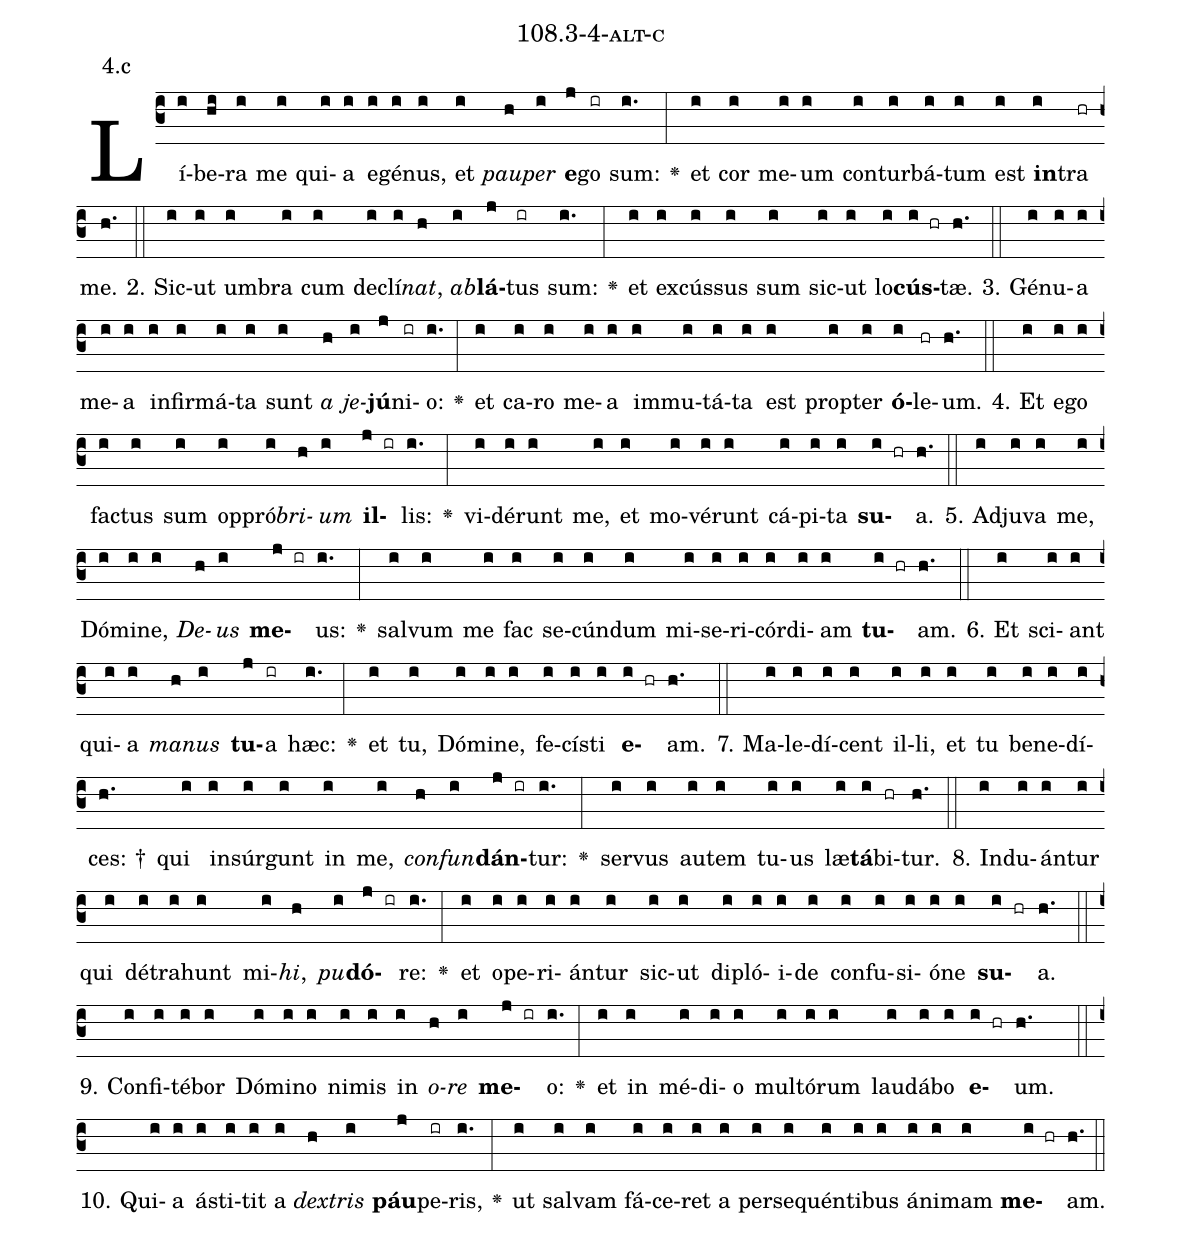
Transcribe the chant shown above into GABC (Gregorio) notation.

name: 108.3-4-alt-c;
annotation: 4.c;
%%
(c3)Lí(i)be(hi)ra(i) me(i) qui(i)a(i) e(i)gé(i)nus,(i) et(i) <i>pau</i>(h)<i>per</i>(i) <b>e</b>(j)go(ir) sum:(i.) <v>\greheightstar</v>(:) et(i) cor(i) me(i)um(i) con(i)tur(i)bá(i)tum(i) est(i) <b>in</b>(i)tra(hr) me.(h.) (::)
2. Sic(i)ut(i) um(i)bra(i) cum(i) de(i)clí(i)<i>nat</i>,(h) <i>ab</i>(i)<b>lá</b>(j)tus(ir) sum:(i.) <v>\greheightstar</v>(:) et(i) ex(i)cús(i)sus(i) sum(i) sic(i)ut(i) lo(i)<b>cús</b>(i hr)tæ.(h.) (::)
3. Gé(i)nu(i)a(i) me(i)a(i) in(i)fir(i)má(i)ta(i) sunt(i) <i>a</i>(h) <i>je</i>(i)<b>jú</b>(j)ni(ir)o:(i.) <v>\greheightstar</v>(:) et(i) ca(i)ro(i) me(i)a(i) im(i)mu(i)tá(i)ta(i) est(i) prop(i)ter(i) <b>ó</b>(i)le(hr)um.(h.) (::)
4. Et(i) e(i)go(i) fac(i)tus(i) sum(i) op(i)pró(i)<i>bri</i>(h)<i>um</i>(i) <b>il</b>(j ir)lis:(i.) <v>\greheightstar</v>(:) vi(i)dé(i)runt(i) me,(i) et(i) mo(i)vé(i)runt(i) cá(i)pi(i)ta(i) <b>su</b>(i hr)a.(h.) (::)
5. Ad(i)ju(i)va(i) me,(i) Dó(i)mi(i)ne,(i) <i>De</i>(h)<i>us</i>(i) <b>me</b>(j ir)us:(i.) <v>\greheightstar</v>(:) sal(i)vum(i) me(i) fac(i) se(i)cún(i)dum(i) mi(i)se(i)ri(i)cór(i)di(i)am(i) <b>tu</b>(i hr)am.(h.) (::)
6. Et(i) sci(i)ant(i) qui(i)a(i) <i>ma</i>(h)<i>nus</i>(i) <b>tu</b>(j)a(ir) hæc:(i.) <v>\greheightstar</v>(:) et(i) tu,(i) Dó(i)mi(i)ne,(i) fe(i)cís(i)ti(i) <b>e</b>(i hr)am.(h.) (::)
7. Ma(i)le(i)dí(i)cent(i) il(i)li,(i) et(i) tu(i) be(i)ne(i)dí(i)ces: †(h.) qui(i) in(i)súr(i)gunt(i) in(i) me,(i) <i>con</i>(h)<i>fun</i>(i)<b>dán</b>(j ir)tur:(i.) <v>\greheightstar</v>(:) ser(i)vus(i) au(i)tem(i) tu(i)us(i) læ(i)<b>tá</b>(i)bi(hr)tur.(h.) (::)
8. Ind(i)u(i)án(i)tur(i) qui(i) dé(i)tra(i)hunt(i) mi(i)<i>hi</i>,(h) <i>pu</i>(i)<b>dó</b>(j ir)re:(i.) <v>\greheightstar</v>(:) et(i) o(i)pe(i)ri(i)án(i)tur(i) sic(i)ut(i) di(i)pló(i)i(i)de(i) con(i)fu(i)si(i)ó(i)ne(i) <b>su</b>(i hr)a.(h.) (::)
9. Con(i)fi(i)té(i)bor(i) Dó(i)mi(i)no(i) ni(i)mis(i) in(i) <i>o</i>(h)<i>re</i>(i) <b>me</b>(j ir)o:(i.) <v>\greheightstar</v>(:) et(i) in(i) mé(i)di(i)o(i) mul(i)tó(i)rum(i) lau(i)dá(i)bo(i) <b>e</b>(i hr)um.(h.) (::)
10. Qui(i)a(i) á(i)sti(i)tit(i) a(i) <i>dex</i>(h)<i>tris</i>(i) <b>páu</b>(j)pe(ir)ris,(i.) <v>\greheightstar</v>(:) ut(i) sal(i)vam(i) fá(i)ce(i)ret(i) a(i) per(i)se(i)quén(i)ti(i)bus(i) á(i)ni(i)mam(i) <b>me</b>(i hr)am.(h.) (::)
